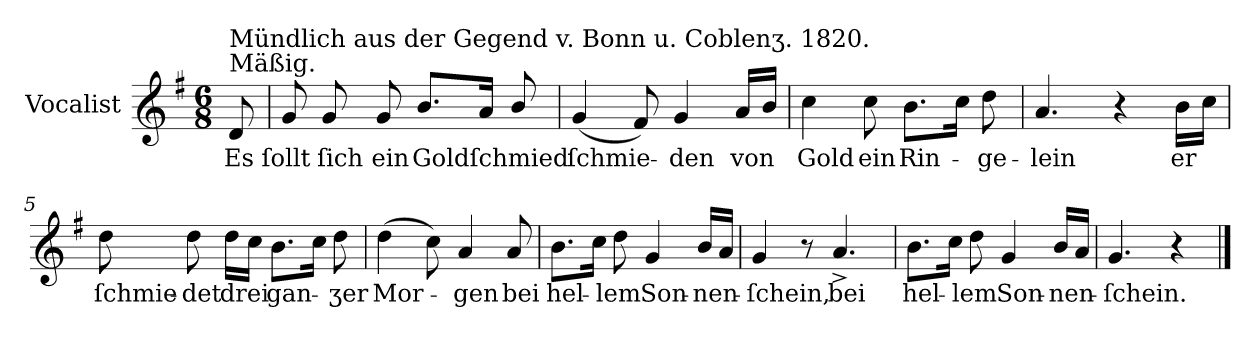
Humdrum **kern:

**kern	**text
*part1	*part1
*staff1	*staff1
*I"Vocalist	*
*k[f#]	*
*G:	*
*M6/8	*
=	=
!LO:TX:a:t=Mäßig.	!
!LO:TX:a:t=Mündlich aus der Gegend v. Bonn u. Coblenʒ. 1820.	!
8d	Es
=1	=1
8g	ſollt
8g	ſich
8g	ein
8.bL	Goldſchmied
16aJk	.
8b/	.
=2	=2
(4g	ſchmie-
8f#)	.
4g	-den
16aLL	von
16bJJ	.
=3	=3
4cc	Gold
8cc	ein
8.bL	Rin-
16ccJk	.
8dd	-ge-
=4	=4
4.a	-lein
4r	.
16bLL	er
16ccJJ	.
=5	=5
8dd	ſchmie-
8dd	-det
16ddLL	drei
16ccJJ	.
8.bL	gan-
16ccJk	.
8dd	-ʒer
=6	=6
(4dd	Mor-
8cc)	.
4a	-gen
8a	bei
=7	=7
8.bL	hel-
16ccJk	.
8dd	-lem
4g	Son-
16bLL	-nen-
16aJJ	.
=8	=8
4g	-ſchein,
8r	.
4.a^	bei
=9	=9
8.bL	hel-
16ccJk	.
8dd	-lem
4g	Son-
16bLL	-nen-
16aJJ	.
=10	=10
4.g	-ſchein.
4r	.
==	==
*-	*-
